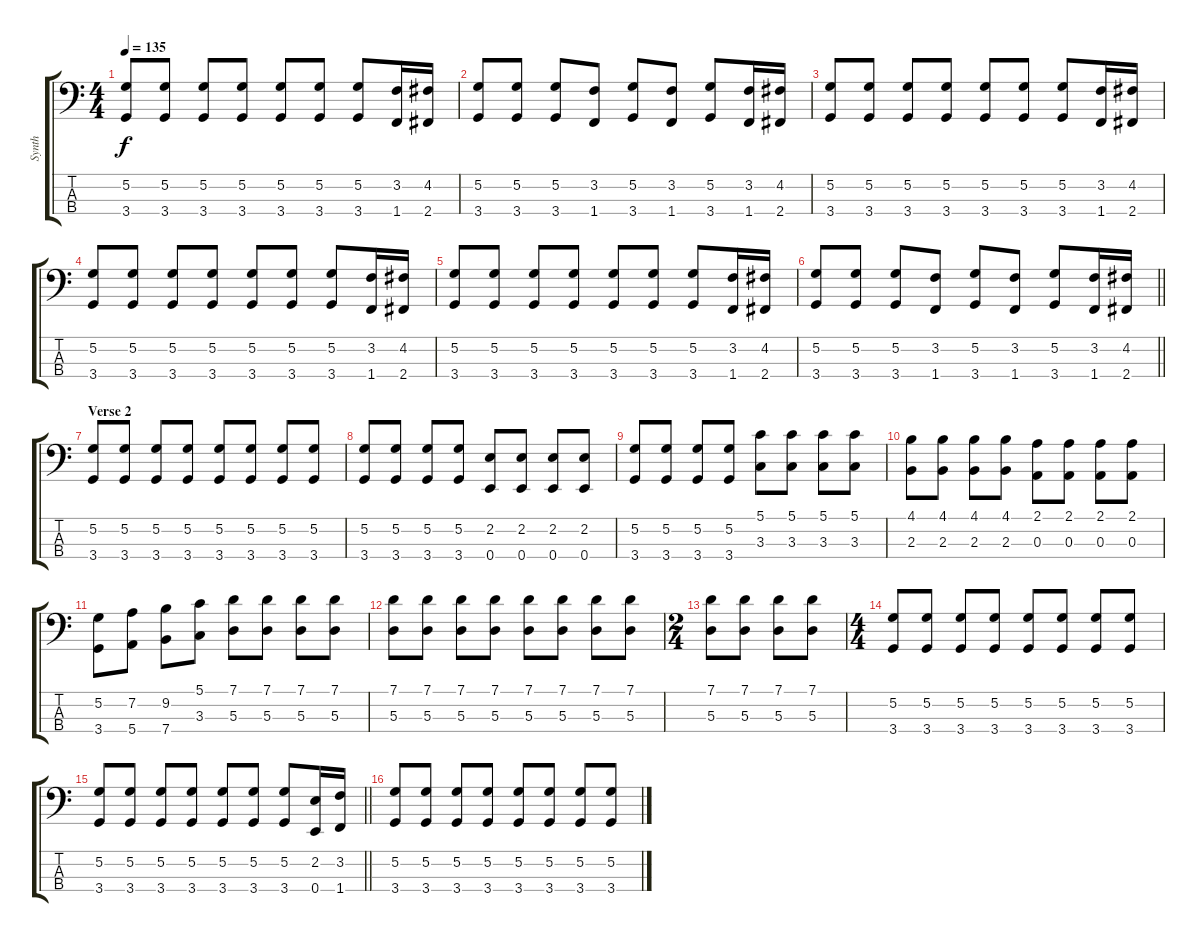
\track ("Synth" "Synth") {instrument synthbass1}
\staff {score tabs}
\tuning (G2 D2 A1 E1) {hide}
\ts (4 4)
\tempo 135
\clef f4
\ks c
(5.2 3.4).8{dy f} (5.2 3.4).8 (5.2 3.4).8 (5.2 3.4).8 (5.2 3.4).8 (5.2 3.4).8 (5.2 3.4).8 (3.2 1.4).16 (4.2 2.4).16 |
(5.2 3.4).8 (5.2 3.4).8 (5.2 3.4).8 (3.2 1.4).8 (5.2 3.4).8 (3.2 1.4).8 (5.2 3.4).8 (3.2 1.4).16 (4.2 2.4).16 |
(5.2 3.4).8 (5.2 3.4).8 (5.2 3.4).8 (5.2 3.4).8 (5.2 3.4).8 (5.2 3.4).8 (5.2 3.4).8 (3.2 1.4).16 (4.2 2.4).16 |
(5.2 3.4).8 (5.2 3.4).8 (5.2 3.4).8 (5.2 3.4).8 (5.2 3.4).8 (5.2 3.4).8 (5.2 3.4).8 (3.2 1.4).16 (4.2 2.4).16 |
(5.2 3.4).8 (5.2 3.4).8 (5.2 3.4).8 (5.2 3.4).8 (5.2 3.4).8 (5.2 3.4).8 (5.2 3.4).8 (3.2 1.4).16 (4.2 2.4).16 |
\barLineRight lightlight
(5.2 3.4).8 (5.2 3.4).8 (5.2 3.4).8 (3.2 1.4).8 (5.2 3.4).8 (3.2 1.4).8 (5.2 3.4).8 (3.2 1.4).16 (4.2 2.4).16 |
\section ("" "Verse 2")
(5.2 3.4).8 (5.2 3.4).8 (5.2 3.4).8 (5.2 3.4).8 (5.2 3.4).8 (5.2 3.4).8 (5.2 3.4).8 (5.2 3.4).8 |
(5.2 3.4).8 (5.2 3.4).8 (5.2 3.4).8 (5.2 3.4).8 (2.2 0.4).8 (2.2 0.4).8 (2.2 0.4).8 (2.2 0.4).8 |
(5.2 3.4).8 (5.2 3.4).8 (5.2 3.4).8 (5.2 3.4).8 (5.1 3.3).8 (5.1 3.3).8 (5.1 3.3).8 (5.1 3.3).8 |
(4.1 2.3).8 (4.1 2.3).8 (4.1 2.3).8 (4.1 2.3).8 (2.1 0.3).8 (2.1 0.3).8 (2.1 0.3).8 (2.1 0.3).8 |
(5.2 3.4).8 (7.2 5.4).8 (9.2 7.4).8 (5.1 3.3).8 (7.1 5.3).8 (7.1 5.3).8 (7.1 5.3).8 (7.1 5.3).8 |
(7.1 5.3).8 (7.1 5.3).8 (7.1 5.3).8 (7.1 5.3).8 (7.1 5.3).8 (7.1 5.3).8 (7.1 5.3).8 (7.1 5.3).8 |
\ts (2 4)
(7.1 5.3).8 (7.1 5.3).8 (7.1 5.3).8 (7.1 5.3).8 |
\ts (4 4)
(5.2 3.4).8 (5.2 3.4).8 (5.2 3.4).8 (5.2 3.4).8 (5.2 3.4).8 (5.2 3.4).8 (5.2 3.4).8 (5.2 3.4).8 |
\barLineRight lightlight
(5.2 3.4).8 (5.2 3.4).8 (5.2 3.4).8 (5.2 3.4).8 (5.2 3.4).8 (5.2 3.4).8 (5.2 3.4).8 (2.2 0.4).16 (3.2 1.4).16 |
(5.2 3.4).8 (5.2 3.4).8 (5.2 3.4).8 (5.2 3.4).8 (5.2 3.4).8 (5.2 3.4).8 (5.2 3.4).8 (5.2 3.4).8
